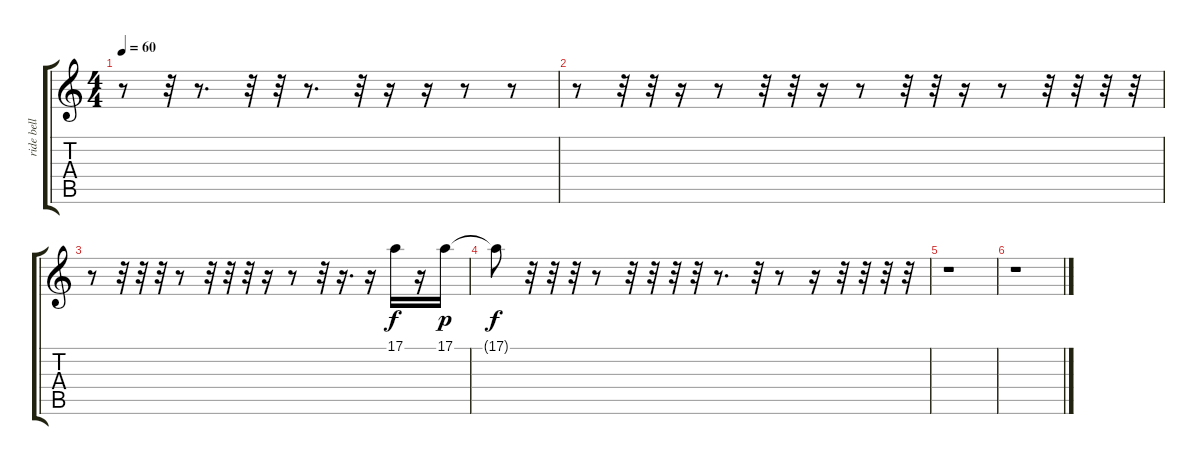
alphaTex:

\track ("ride bell  53       " "ride bell ") {instrument celesta}
\staff {score tabs}
\tuning (E4 B3 G3 D3 A2 E2) {hide}
\ts (4 4)
\tempo 60
\clef g2
\ks c
r.8{dy f} r.32 r.8{d} r.32 r.32 r.8{d} r.32 r.16 r.16 r.8 r.8 |
r.8 r.32 r.32 r.16 r.8 r.32 r.32 r.16 r.8 r.32 r.32 r.16 r.8 r.32 r.32 r.32 r.32 |
r.8 r.32 r.32 r.32 r.8 r.32 r.32 r.32 r.16 r.8 r.32 r.16{d} r.16 17.1.16 r.16 17.1.16{dy p} |
17.1{t}.8{dy f} r.32 r.32 r.32 r.8 r.32 r.32 r.32 r.32 r.8{d} r.32 r.8 r.16 r.32 r.32 r.32 r.32 |
r.1 |
r.1
